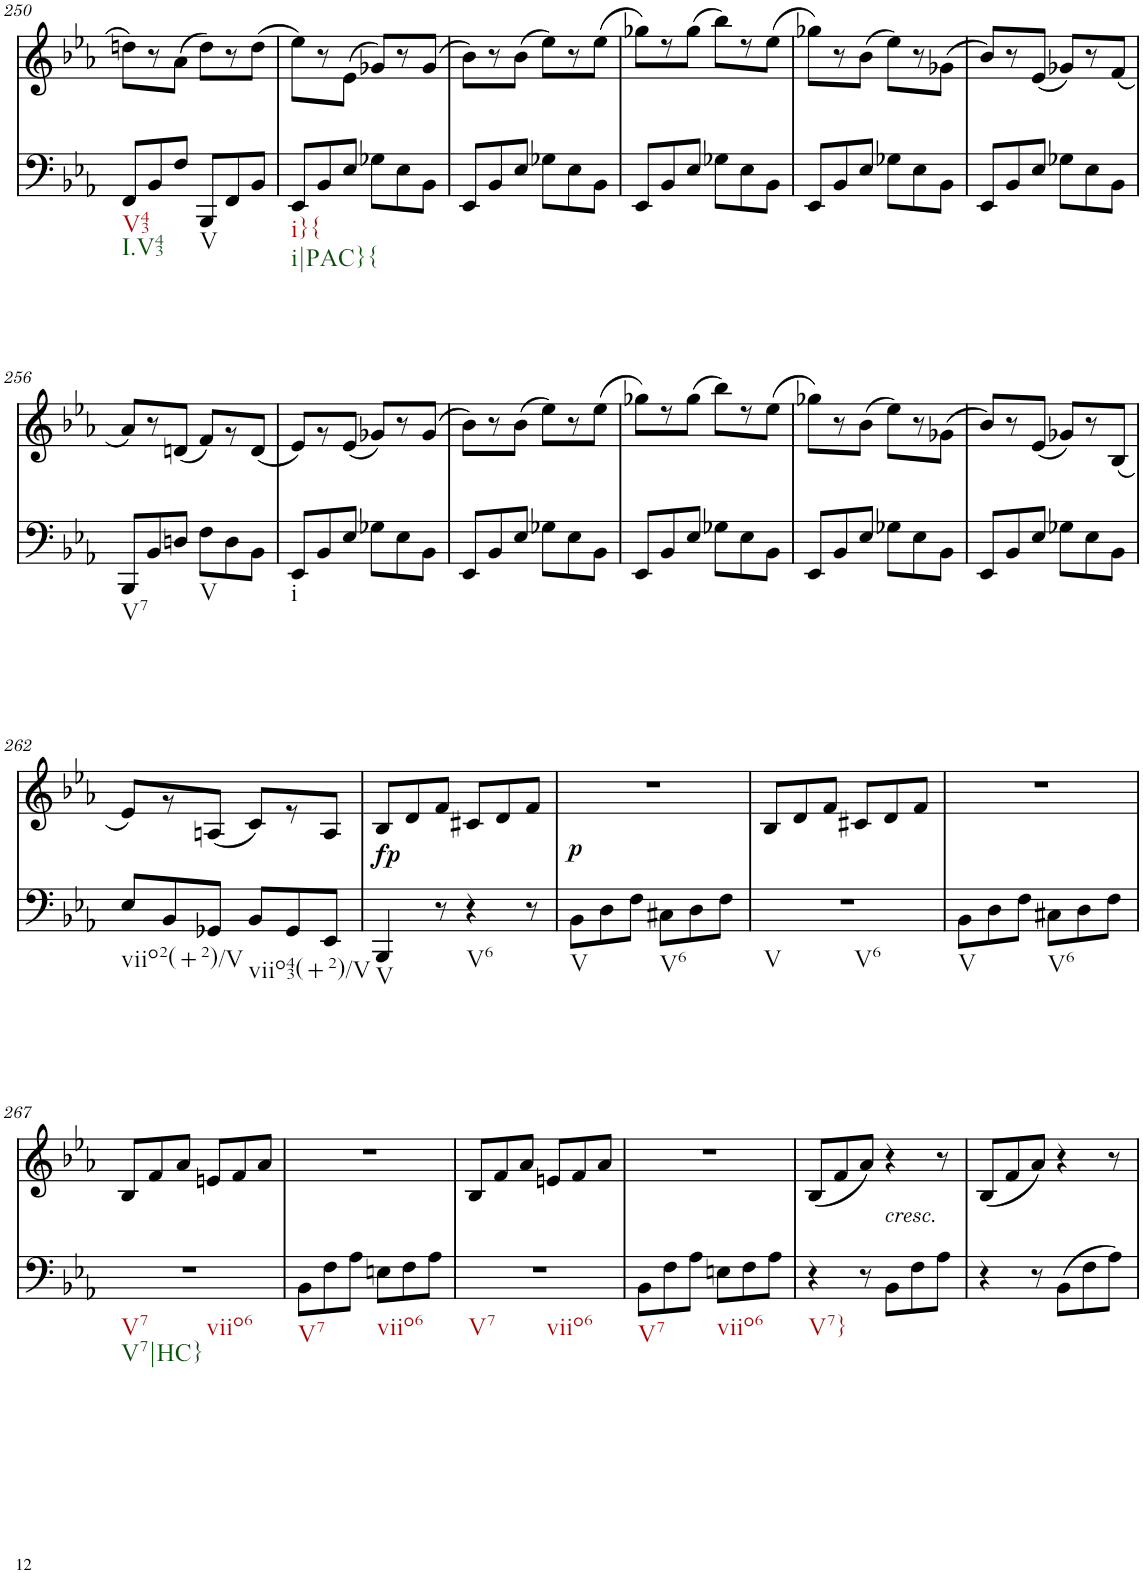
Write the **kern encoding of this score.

**kern	**dynam	**kern	**text	**dynam
*part2	*part2	*part1	*part1	*part1
*staff2	*staff2	*staff1	*staff1	*staff1
*I"piano	*	*I"piano	*	*
*I'Pno	*	*I'Pno	*	*
!!LO:PB:g=z
*clefF4	*	*clefG2	*	*
*k[b-e-a-]	*	*k[b-e-a-]	*	*
*E-:	*	*E-:	*	*
*M6/8	*	*M6/8	*	*
=250	=250	=250	=250	=250
!LO:TX:b:t=V43	!	!	!	!
!LO:TX:b:t=I.V43	!	!	!	!
8FF/L	.	8ddn\L	.	.
8BB-/	.	8r	.	.
8F/J	.	(8a-\J	.	.
!LO:TX:b:t=V	!	!	!	!
8BBB-/L	.	8dd\L)	.	.
8FF/	.	8r	.	.
8BB-/J	.	(8dd\J	.	.
=251	=251	=251	=251	=251
!LO:TX:b:t=i}{	!	!	!	!
!LO:TX:b:t=i|PAC}{	!	!	!	!
8EE-/L	.	8ee-\L)	.	.
8BB-/	.	8r	.	.
8E-/J	.	(8e-\J	.	.
8G-X\L	.	8g-X/L)	.	.
8E-\	.	8r	.	.
8BB-\J	.	(8g-/J	.	.
=252	=252	=252	=252	=252
8EE-/L	.	8b-\L)	.	.
8BB-/	.	8r	.	.
8E-/J	.	(8b-\J	.	.
8G-X\L	.	8ee-\L)	.	.
8E-\	.	8r	.	.
8BB-\J	.	(8ee-\J	.	.
=253	=253	=253	=253	=253
8EE-/L	.	8gg-X\L)	.	.
8BB-/	.	8r	.	.
8E-/J	.	(8gg-\J	.	.
8G-X\L	.	8bb-\L)	.	.
8E-\	.	8r	.	.
8BB-\J	.	(8ee-\J	.	.
=254	=254	=254	=254	=254
8EE-/L	.	8gg-X\L)	.	.
8BB-/	.	8r	.	.
8E-/J	.	(8b-\J	.	.
8G-X\L	.	8ee-\L)	.	.
8E-\	.	8r	.	.
8BB-\J	.	(8g-X\J	.	.
=255	=255	=255	=255	=255
8EE-/L	.	8b-/L)	.	.
8BB-/	.	8r	.	.
8E-/J	.	(8e-/J	.	.
8G-X\L	.	8g-X/L)	.	.
8E-\	.	8r	.	.
8BB-\J	.	(8f/J	.	.
!!LO:LB:g=z
=256	=256	=256	=256	=256
!LO:TX:b:t=V7	!	!	!	!
8BBB-/L	.	8a-/L)	.	.
8BB-/	.	8r	.	.
8Dn/J	.	(8dn/J	.	.
!LO:TX:b:t=V	!	!	!	!
8F\L	.	8f/L)	.	.
8D\	.	8r	.	.
8BB-\J	.	(8d/J	.	.
=257	=257	=257	=257	=257
!LO:TX:b:t=i	!	!	!	!
8EE-/L	.	8e-/L)	.	.
8BB-/	.	8r	.	.
8E-/J	.	(8e-/J	.	.
8G-X\L	.	8g-X/L)	.	.
8E-\	.	8r	.	.
8BB-\J	.	(8g-/J	.	.
=258	=258	=258	=258	=258
8EE-/L	.	8b-\L)	.	.
8BB-/	.	8r	.	.
8E-/J	.	(8b-\J	.	.
8G-X\L	.	8ee-\L)	.	.
8E-\	.	8r	.	.
8BB-\J	.	(8ee-\J	.	.
=259	=259	=259	=259	=259
8EE-/L	.	8gg-X\L)	.	.
8BB-/	.	8r	.	.
8E-/J	.	(8gg-\J	.	.
8G-X\L	.	8bb-\L)	.	.
8E-\	.	8r	.	.
8BB-\J	.	(8ee-\J	.	.
=260	=260	=260	=260	=260
8EE-/L	.	8gg-X\L)	.	.
8BB-/	.	8r	.	.
8E-/J	.	(8b-\J	.	.
8G-X\L	.	8ee-\L)	.	.
8E-\	.	8r	.	.
8BB-\J	.	(8g-X\J	.	.
=261	=261	=261	=261	=261
8EE-/L	.	8b-/L)	.	.
8BB-/	.	8r	.	.
8E-/J	.	(8e-/J	.	.
8G-X\L	.	8g-X/L)	.	.
8E-\	.	8r	.	.
8BB-\J	.	(8B-/J	.	.
!!LO:LB:g=z
=262	=262	=262	=262	=262
!LO:TX:b:t=viio2(+2)/V	!	!	!	!
8E-/L	.	8e-/L)	.	.
8BB-/	.	8r	.	.
8GG-X/J	.	(8An/J	.	.
!LO:TX:b:t=viio43(+2)/V	!	!	!	!
8BB-/L	.	8c/L)	.	.
8GG-/	.	8r	.	.
8EE-/J	.	8A/J	.	.
=263	=263	=263	=263	=263
!LO:TX:b:t=V	!	!	!	!
!	!LO:DY:a	!	!	!
4BBB-/	fp	8B-/L	.	.
.	.	8d/	.	.
8r	.	8f/J	.	.
!LO:TX:b:t=V6	!	!	!	!
4r	.	8c#X/L	.	.
.	.	8d/	.	.
8r	.	8f/J	.	.
=264	=264	=264	=264	=264
!LO:TX:b:t=V	!	!	!	!
!	!	!	!	!LO:DY:b
8BB-\L	.	2.r	.	p
8D\	.	.	.	.
8F\J	.	.	.	.
!LO:TX:b:t=V6	!	!	!	!
8C#X\L	.	.	.	.
8D\	.	.	.	.
8F\J	.	.	.	.
=265	=265	=265	=265	=265
!LO:TX:b:t=V	!	!	!	!
!LO:TX:b:t=V6	!	!	!	!
2.r	.	8B-/L	.	.
.	.	8d/	.	.
.	.	8f/J	.	.
.	.	8c#X/L	.	.
.	.	8d/	.	.
.	.	8f/J	.	.
=266	=266	=266	=266	=266
!LO:TX:b:t=V	!	!	!	!
8BB-\L	.	2.r	.	.
8D\	.	.	.	.
8F\J	.	.	.	.
!LO:TX:b:t=V6	!	!	!	!
8C#X\L	.	.	.	.
8D\	.	.	.	.
8F\J	.	.	.	.
!!LO:LB:g=z
=267	=267	=267	=267	=267
!LO:TX:b:t=V7	!	!	!	!
!LO:TX:b:t=V7|HC}	!	!	!	!
!LO:TX:b:t=viio6	!	!	!	!
2.r	.	8B-/L	.	.
.	.	8f/	.	.
.	.	8a-/J	.	.
.	.	8en/L	.	.
.	.	8f/	.	.
.	.	8a-/J	.	.
=268	=268	=268	=268	=268
!LO:TX:b:t=V7	!	!	!	!
8BB-\L	.	2.r	.	.
8F\	.	.	.	.
8A-\J	.	.	.	.
!LO:TX:b:t=viio6	!	!	!	!
8En\L	.	.	.	.
8F\	.	.	.	.
8A-\J	.	.	.	.
=269	=269	=269	=269	=269
!LO:TX:b:t=V7	!	!	!	!
!LO:TX:b:t=viio6	!	!	!	!
2.r	.	8B-/L	.	.
.	.	8f/	.	.
.	.	8a-/J	.	.
.	.	8en/L	.	.
.	.	8f/	.	.
.	.	8a-/J	.	.
=270	=270	=270	=270	=270
!LO:TX:b:t=V7	!	!	!	!
8BB-\L	.	2.r	.	.
8F\	.	.	.	.
8A-\J	.	.	.	.
!LO:TX:b:t=viio6	!	!	!	!
8En\L	.	.	.	.
8F\	.	.	.	.
8A-\J	.	.	.	.
=271	=271	=271	=271	=271
!LO:TX:b:t=V7}	!	!	!	!
4r	.	(8B-/L	.	.
.	.	8f/	.	.
!	!	!	!LO:LY:b	!
8r	.	8a-/J)	<	.
!	!	!LO:TX:b:i:t=cresc.	!	!
8BB-\L	.	4r	.	.
8F\	.	.	.	.
8A-\J	.	8r	.	.
=272	=272	=272	=272	=272
4r	.	(8B-/L	.	.
.	.	8f/	.	.
8r	.	8a-/J)	.	.
(8BB-\L	.	4r	.	.
8F\	.	.	.	.
8A-\J)	.	8r	.	.
=	=	=	=	=
*-	*-	*-	*-	*-
